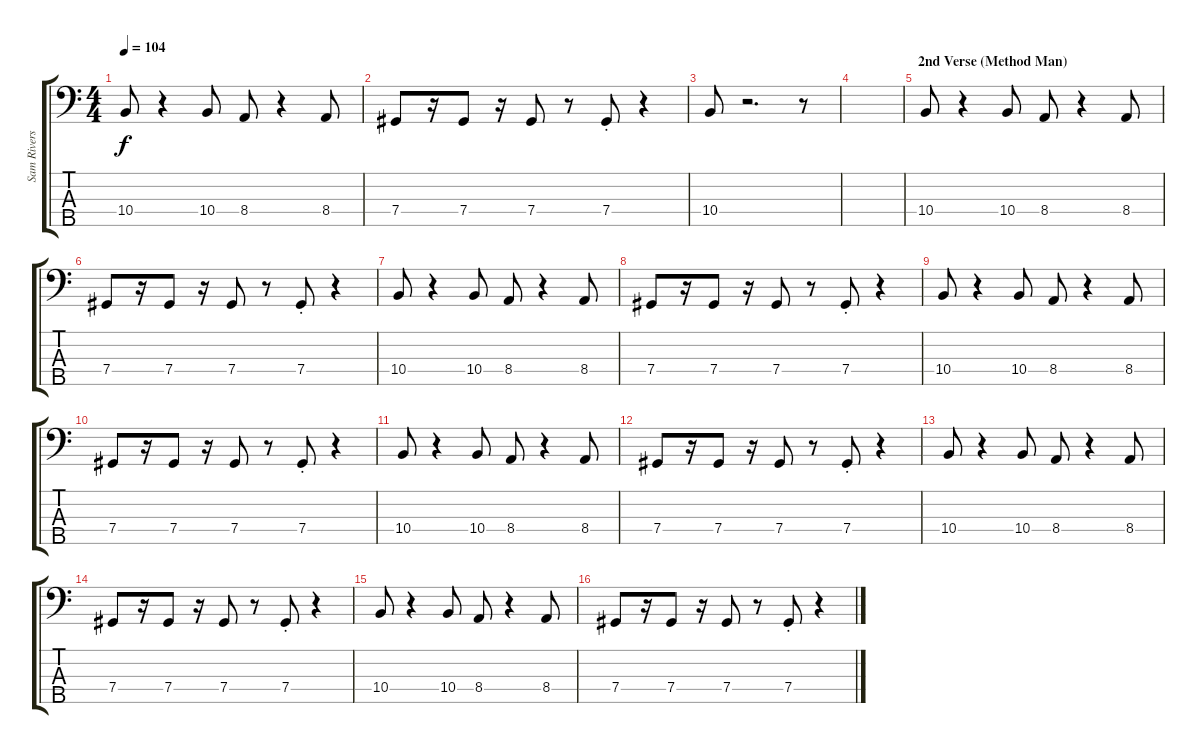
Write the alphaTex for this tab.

\track ("Sam Rivers - Bass" "Sam Rivers") {instrument electricbassfinger}
\staff {score tabs}
\tuning (E2 B1 Gb1 Db1 Bb0) {hide}
\ts (4 4)
\tempo 104
\clef f4
\ks c
10.4.8{dy f} r.4 10.4.8 8.4.8 r.4 8.4.8 |
7.4.8 r.16 7.4.8 r.16 7.4.8 r.8 7.4{st}.8 r.4 |
10.4.8 r.2{d} r.8 |
|
\section ("" "2nd Verse (Method Man)")
10.4.8 r.4 10.4.8 8.4.8 r.4 8.4.8 |
7.4.8 r.16 7.4.8 r.16 7.4.8 r.8 7.4{st}.8 r.4 |
10.4.8 r.4 10.4.8 8.4.8 r.4 8.4.8 |
7.4.8 r.16 7.4.8 r.16 7.4.8 r.8 7.4{st}.8 r.4 |
10.4.8 r.4 10.4.8 8.4.8 r.4 8.4.8 |
7.4.8 r.16 7.4.8 r.16 7.4.8 r.8 7.4{st}.8 r.4 |
10.4.8 r.4 10.4.8 8.4.8 r.4 8.4.8 |
7.4.8 r.16 7.4.8 r.16 7.4.8 r.8 7.4{st}.8 r.4 |
10.4.8 r.4 10.4.8 8.4.8 r.4 8.4.8 |
7.4.8 r.16 7.4.8 r.16 7.4.8 r.8 7.4{st}.8 r.4 |
10.4.8 r.4 10.4.8 8.4.8 r.4 8.4.8 |
7.4.8 r.16 7.4.8 r.16 7.4.8 r.8 7.4{st}.8 r.4
